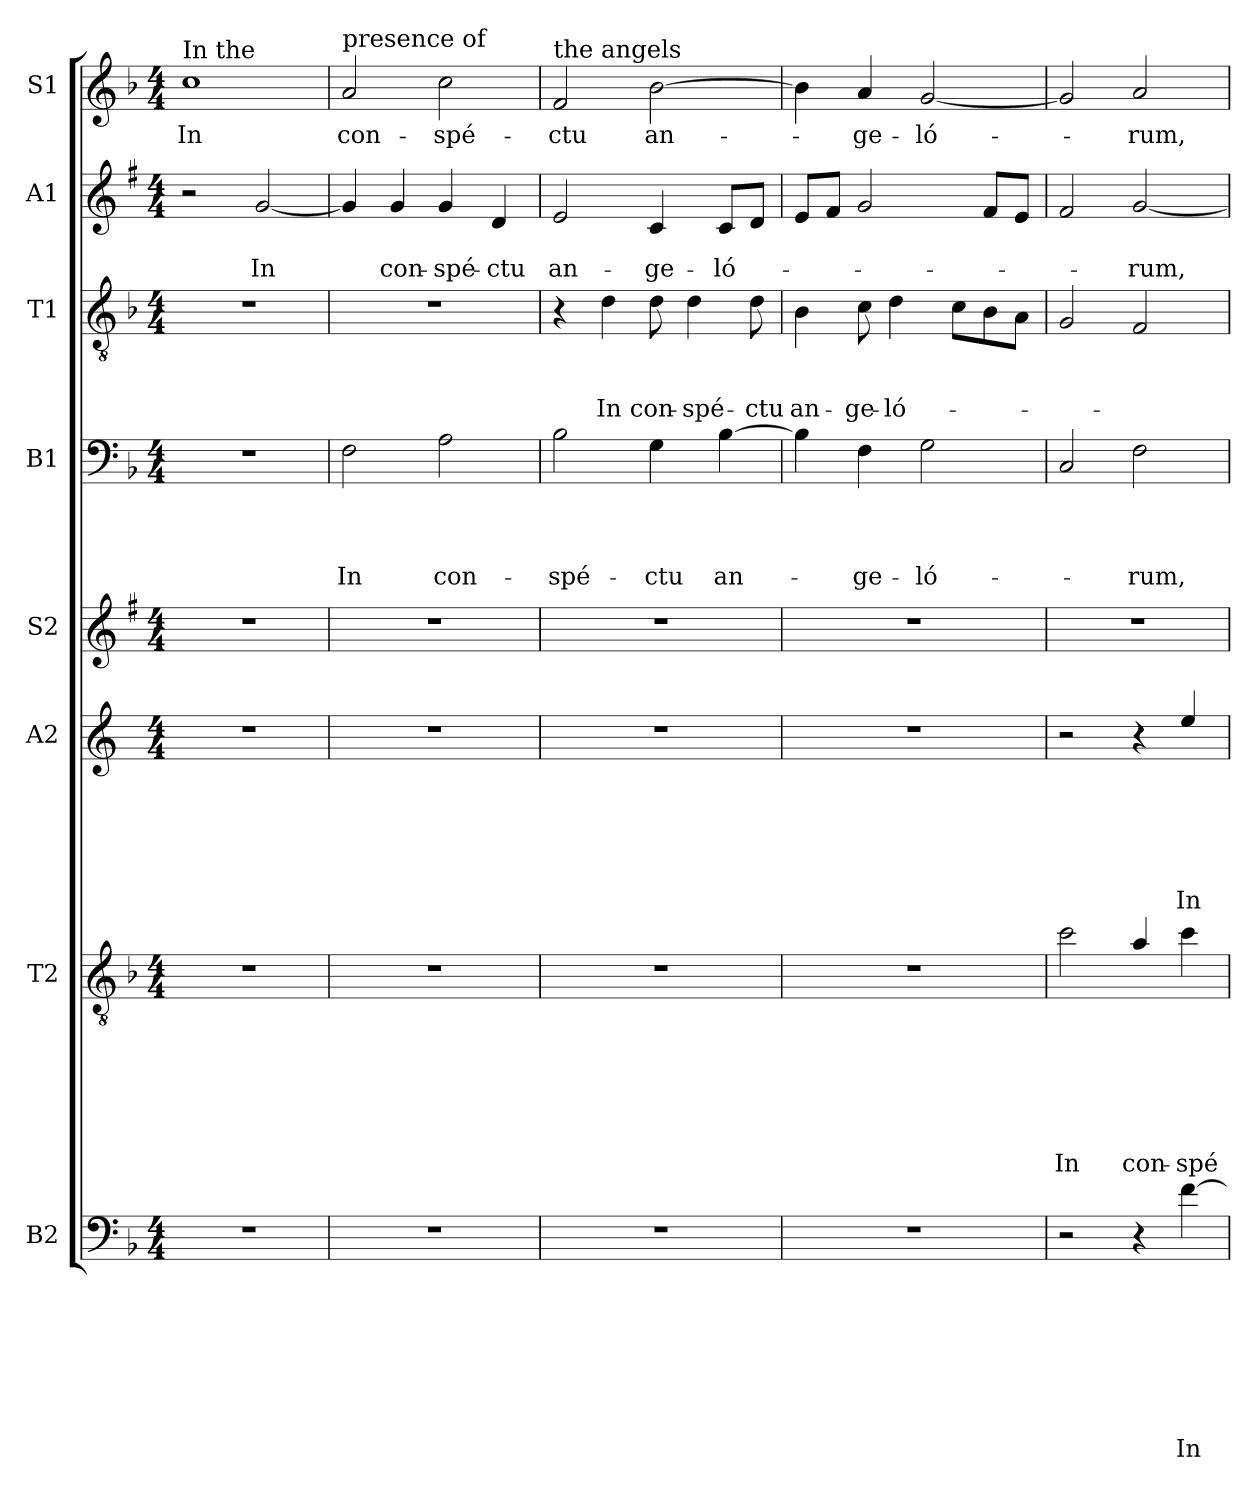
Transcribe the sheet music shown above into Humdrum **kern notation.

**kern	**text	**text	**text	**text	**text	**text	**text	**text	**kern	**text	**text	**text	**text	**text	**text	**text	**kern	**text	**text	**text	**text	**text	**text	**kern	**kern	**text	**text	**text	**text	**kern	**text	**text	**text	**kern	**text	**text	**kern	**text
*part8	*part8	*part8	*part8	*part8	*part8	*part8	*part8	*part8	*part7	*part7	*part7	*part7	*part7	*part7	*part7	*part7	*part6	*part6	*part6	*part6	*part6	*part6	*part6	*part5	*part4	*part4	*part4	*part4	*part4	*part3	*part3	*part3	*part3	*part2	*part2	*part2	*part1	*part1
*staff8	*staff8	*staff8	*staff8	*staff8	*staff8	*staff8	*staff8	*staff8	*staff7	*staff7	*staff7	*staff7	*staff7	*staff7	*staff7	*staff7	*staff6	*staff6	*staff6	*staff6	*staff6	*staff6	*staff6	*staff5	*staff4	*staff4	*staff4	*staff4	*staff4	*staff3	*staff3	*staff3	*staff3	*staff2	*staff2	*staff2	*staff1	*staff1
*I"B2	*	*	*	*	*	*	*	*	*I"T2	*	*	*	*	*	*	*	*I"A2	*	*	*	*	*	*	*I"S2	*I"B1	*	*	*	*	*I"T1	*	*	*	*I"A1	*	*	*I"S1	*
*clefF4	*	*	*	*	*	*	*	*	*clefGv2	*	*	*	*	*	*	*	*clefG2	*	*	*	*	*	*	*clefG2	*clefF4	*	*	*	*	*clefGv2	*	*	*	*clefG2	*	*	*clefG2	*
*ITrd7c12	*	*	*	*	*	*	*	*	*ITrd8c14	*	*	*	*	*	*	*	*ITrd4c7	*	*	*	*	*	*	*ITrd1c2	*	*	*	*	*	*	*	*	*	*ITrd1c2	*	*	*	*
*k[b-]	*	*	*	*	*	*	*	*	*k[b-]	*	*	*	*	*	*	*	*k[b-]	*	*	*	*	*	*	*k[b-]	*k[b-]	*	*	*	*	*k[b-]	*	*	*	*k[b-]	*	*	*k[b-]	*
*F:	*	*	*	*	*	*	*	*	*F:	*	*	*	*	*	*	*	*F:	*	*	*	*	*	*	*F:	*F:	*	*	*	*	*F:	*	*	*	*F:	*	*	*F:	*
*M4/4	*	*	*	*	*	*	*	*	*M4/4	*	*	*	*	*	*	*	*M4/4	*	*	*	*	*	*	*M4/4	*M4/4	*	*	*	*	*M4/4	*	*	*	*M4/4	*	*	*M4/4	*
=1	=1	=1	=1	=1	=1	=1	=1	=1	=1	=1	=1	=1	=1	=1	=1	=1	=1	=1	=1	=1	=1	=1	=1	=1	=1	=1	=1	=1	=1	=1	=1	=1	=1	=1	=1	=1	=1	=1
!	!	!	!	!	!	!	!	!	!	!	!	!	!	!	!	!	!	!	!	!	!	!	!	!	!	!	!	!	!	!	!	!	!	!	!	!	!LO:TX:a:t=In the	!
!	!	!	!	!	!	!	!	!	!	!	!	!	!	!	!	!	!	!	!	!	!	!	!	!	!	!	!	!	!	!	!	!	!	!	!	!	!	!LO:LY:b
1r	.	.	.	.	.	.	.	.	1r	.	.	.	.	.	.	.	1r	.	.	.	.	.	.	1r	1r	.	.	.	.	1r	.	.	.	2r	.	.	1cc	In
!	!	!	!	!	!	!	!	!	!	!	!	!	!	!	!	!	!	!	!	!	!	!	!	!	!	!	!	!	!	!	!	!	!	!	!	!LO:LY:b	!	!
.	.	.	.	.	.	.	.	.	.	.	.	.	.	.	.	.	.	.	.	.	.	.	.	.	.	.	.	.	.	.	.	.	.	[2f/	.	In	.	.
=2	=2	=2	=2	=2	=2	=2	=2	=2	=2	=2	=2	=2	=2	=2	=2	=2	=2	=2	=2	=2	=2	=2	=2	=2	=2	=2	=2	=2	=2	=2	=2	=2	=2	=2	=2	=2	=2	=2
!	!	!	!	!	!	!	!	!	!	!	!	!	!	!	!	!	!	!	!	!	!	!	!	!	!	!	!	!	!	!	!	!	!	!	!	!	!LO:TX:a:t=presence of	!
!	!	!	!	!	!	!	!	!	!	!	!	!	!	!	!	!	!	!	!	!	!	!	!	!	!	!	!	!	!LO:LY:b	!	!	!	!	!	!	!	!	!LO:LY:b
1r	.	.	.	.	.	.	.	.	1r	.	.	.	.	.	.	.	1r	.	.	.	.	.	.	1r	2F\	.	.	.	In	1r	.	.	.	4f/]	.	.	2a/	con-
!	!	!	!	!	!	!	!	!	!	!	!	!	!	!	!	!	!	!	!	!	!	!	!	!	!	!	!	!	!	!	!	!	!	!	!	!LO:LY:b	!	!
.	.	.	.	.	.	.	.	.	.	.	.	.	.	.	.	.	.	.	.	.	.	.	.	.	.	.	.	.	.	.	.	.	.	4f/	.	con-	.	.
!	!	!	!	!	!	!	!	!	!	!	!	!	!	!	!	!	!	!	!	!	!	!	!	!	!	!	!	!	!LO:LY:b	!	!	!	!	!	!	!LO:LY:b	!	!LO:LY:b
.	.	.	.	.	.	.	.	.	.	.	.	.	.	.	.	.	.	.	.	.	.	.	.	.	2A\	.	.	.	con-	.	.	.	.	4f/	.	-spé-	2cc\	-spé-
!	!	!	!	!	!	!	!	!	!	!	!	!	!	!	!	!	!	!	!	!	!	!	!	!	!	!	!	!	!	!	!	!	!	!	!	!LO:LY:b	!	!
.	.	.	.	.	.	.	.	.	.	.	.	.	.	.	.	.	.	.	.	.	.	.	.	.	.	.	.	.	.	.	.	.	.	4c/	.	-ctu	.	.
=3	=3	=3	=3	=3	=3	=3	=3	=3	=3	=3	=3	=3	=3	=3	=3	=3	=3	=3	=3	=3	=3	=3	=3	=3	=3	=3	=3	=3	=3	=3	=3	=3	=3	=3	=3	=3	=3	=3
!	!	!	!	!	!	!	!	!	!	!	!	!	!	!	!	!	!	!	!	!	!	!	!	!	!	!	!	!	!	!	!	!	!	!	!	!	!LO:TX:a:t=the angels	!
!	!	!	!	!	!	!	!	!	!	!	!	!	!	!	!	!	!	!	!	!	!	!	!	!	!	!	!	!	!LO:LY:b	!	!	!	!	!	!	!LO:LY:b	!	!LO:LY:b
1r	.	.	.	.	.	.	.	.	1r	.	.	.	.	.	.	.	1r	.	.	.	.	.	.	1r	2B-\	.	.	.	-spé-	4r	.	.	.	2d/	.	an-	2f/	-ctu
!	!	!	!	!	!	!	!	!	!	!	!	!	!	!	!	!	!	!	!	!	!	!	!	!	!	!	!	!	!	!	!	!	!LO:LY:b	!	!	!	!	!
.	.	.	.	.	.	.	.	.	.	.	.	.	.	.	.	.	.	.	.	.	.	.	.	.	.	.	.	.	.	4d\	.	.	In	.	.	.	.	.
!	!	!	!	!	!	!	!	!	!	!	!	!	!	!	!	!	!	!	!	!	!	!	!	!	!	!	!	!	!LO:LY:b	!	!	!	!LO:LY:b	!	!	!LO:LY:b	!	!LO:LY:b
.	.	.	.	.	.	.	.	.	.	.	.	.	.	.	.	.	.	.	.	.	.	.	.	.	4G\	.	.	.	-ctu	8d\	.	.	con-	4B-/	.	-ge-	[2b-\	an-
!	!	!	!	!	!	!	!	!	!	!	!	!	!	!	!	!	!	!	!	!	!	!	!	!	!	!	!	!	!	!	!	!	!LO:LY:b	!	!	!	!	!
.	.	.	.	.	.	.	.	.	.	.	.	.	.	.	.	.	.	.	.	.	.	.	.	.	.	.	.	.	.	4d\	.	.	-spé-	.	.	.	.	.
!	!	!	!	!	!	!	!	!	!	!	!	!	!	!	!	!	!	!	!	!	!	!	!	!	!	!	!	!	!LO:LY:b	!	!	!	!	!	!	!LO:LY:b	!	!
.	.	.	.	.	.	.	.	.	.	.	.	.	.	.	.	.	.	.	.	.	.	.	.	.	[4B-\	.	.	.	an-	.	.	.	.	8B-/L	.	-ló-	.	.
!	!	!	!	!	!	!	!	!	!	!	!	!	!	!	!	!	!	!	!	!	!	!	!	!	!	!	!	!	!	!	!	!	!LO:LY:b	!	!	!	!	!
.	.	.	.	.	.	.	.	.	.	.	.	.	.	.	.	.	.	.	.	.	.	.	.	.	.	.	.	.	.	8d\	.	.	-ctu	8c/J	.	.	.	.
=4	=4	=4	=4	=4	=4	=4	=4	=4	=4	=4	=4	=4	=4	=4	=4	=4	=4	=4	=4	=4	=4	=4	=4	=4	=4	=4	=4	=4	=4	=4	=4	=4	=4	=4	=4	=4	=4	=4
!	!	!	!	!	!	!	!	!	!	!	!	!	!	!	!	!	!	!	!	!	!	!	!	!	!	!	!	!	!	!	!	!	!LO:LY:b	!	!	!	!	!
1r	.	.	.	.	.	.	.	.	1r	.	.	.	.	.	.	.	1r	.	.	.	.	.	.	1r	4B-\]	.	.	.	.	4B-\	.	.	an-	8d/L	.	.	4b-\]	.
.	.	.	.	.	.	.	.	.	.	.	.	.	.	.	.	.	.	.	.	.	.	.	.	.	.	.	.	.	.	.	.	.	.	8e/J	.	.	.	.
!	!	!	!	!	!	!	!	!	!	!	!	!	!	!	!	!	!	!	!	!	!	!	!	!	!	!	!	!	!LO:LY:b	!	!	!	!LO:LY:b	!	!	!	!	!LO:LY:b
.	.	.	.	.	.	.	.	.	.	.	.	.	.	.	.	.	.	.	.	.	.	.	.	.	4F\	.	.	.	-ge-	8c\	.	.	-ge-	2f/	.	.	4a/	-ge-
!	!	!	!	!	!	!	!	!	!	!	!	!	!	!	!	!	!	!	!	!	!	!	!	!	!	!	!	!	!	!	!	!	!LO:LY:b	!	!	!	!	!
.	.	.	.	.	.	.	.	.	.	.	.	.	.	.	.	.	.	.	.	.	.	.	.	.	.	.	.	.	.	4d\	.	.	-ló-	.	.	.	.	.
!	!	!	!	!	!	!	!	!	!	!	!	!	!	!	!	!	!	!	!	!	!	!	!	!	!	!	!	!	!LO:LY:b	!	!	!	!	!	!	!	!	!LO:LY:b
.	.	.	.	.	.	.	.	.	.	.	.	.	.	.	.	.	.	.	.	.	.	.	.	.	2G\	.	.	.	-ló-	.	.	.	.	.	.	.	[2g/	-ló-
.	.	.	.	.	.	.	.	.	.	.	.	.	.	.	.	.	.	.	.	.	.	.	.	.	.	.	.	.	.	8c\L	.	.	.	.	.	.	.	.
.	.	.	.	.	.	.	.	.	.	.	.	.	.	.	.	.	.	.	.	.	.	.	.	.	.	.	.	.	.	8B-\	.	.	.	8e/L	.	.	.	.
.	.	.	.	.	.	.	.	.	.	.	.	.	.	.	.	.	.	.	.	.	.	.	.	.	.	.	.	.	.	8A\J	.	.	.	8d/J	.	.	.	.
=5	=5	=5	=5	=5	=5	=5	=5	=5	=5	=5	=5	=5	=5	=5	=5	=5	=5	=5	=5	=5	=5	=5	=5	=5	=5	=5	=5	=5	=5	=5	=5	=5	=5	=5	=5	=5	=5	=5
!	!	!	!	!	!	!	!	!	!	!	!	!	!	!	!	!LO:LY:b	!	!	!	!	!	!	!	!	!	!	!	!	!	!	!	!	!	!	!	!	!	!
2r	.	.	.	.	.	.	.	.	2c\	.	.	.	.	.	.	In	2r	.	.	.	.	.	.	1r	2C/	.	.	.	.	2G/	.	.	.	2e/	.	.	2g/]	.
!	!	!	!	!	!	!	!	!	!	!	!	!	!	!	!	!LO:LY:b	!	!	!	!	!	!	!	!	!	!	!	!	!LO:LY:b	!	!	!	!	!	!	!LO:LY:b	!	!LO:LY:b
4r	.	.	.	.	.	.	.	.	4A/	.	.	.	.	.	.	con-	4r	.	.	.	.	.	.	.	2F\	.	.	.	-rum,	2F/	.	.	.	[2f/	.	-rum,	2a/	-rum,
!	!	!	!	!	!	!	!	!LO:LY:b	!	!	!	!	!	!	!	!LO:LY:b	!	!	!	!	!	!	!LO:LY:b	!	!	!	!	!	!	!	!	!	!	!	!	!	!	!
[4F\	.	.	.	.	.	.	.	In	4c\	.	.	.	.	.	.	-spé-	4a/	.	.	.	.	.	In	.	.	.	.	.	.	.	.	.	.	.	.	.	.	.
=	=	=	=	=	=	=	=	=	=	=	=	=	=	=	=	=	=	=	=	=	=	=	=	=	=	=	=	=	=	=	=	=	=	=	=	=	=	=
*-	*-	*-	*-	*-	*-	*-	*-	*-	*-	*-	*-	*-	*-	*-	*-	*-	*-	*-	*-	*-	*-	*-	*-	*-	*-	*-	*-	*-	*-	*-	*-	*-	*-	*-	*-	*-	*-	*-
